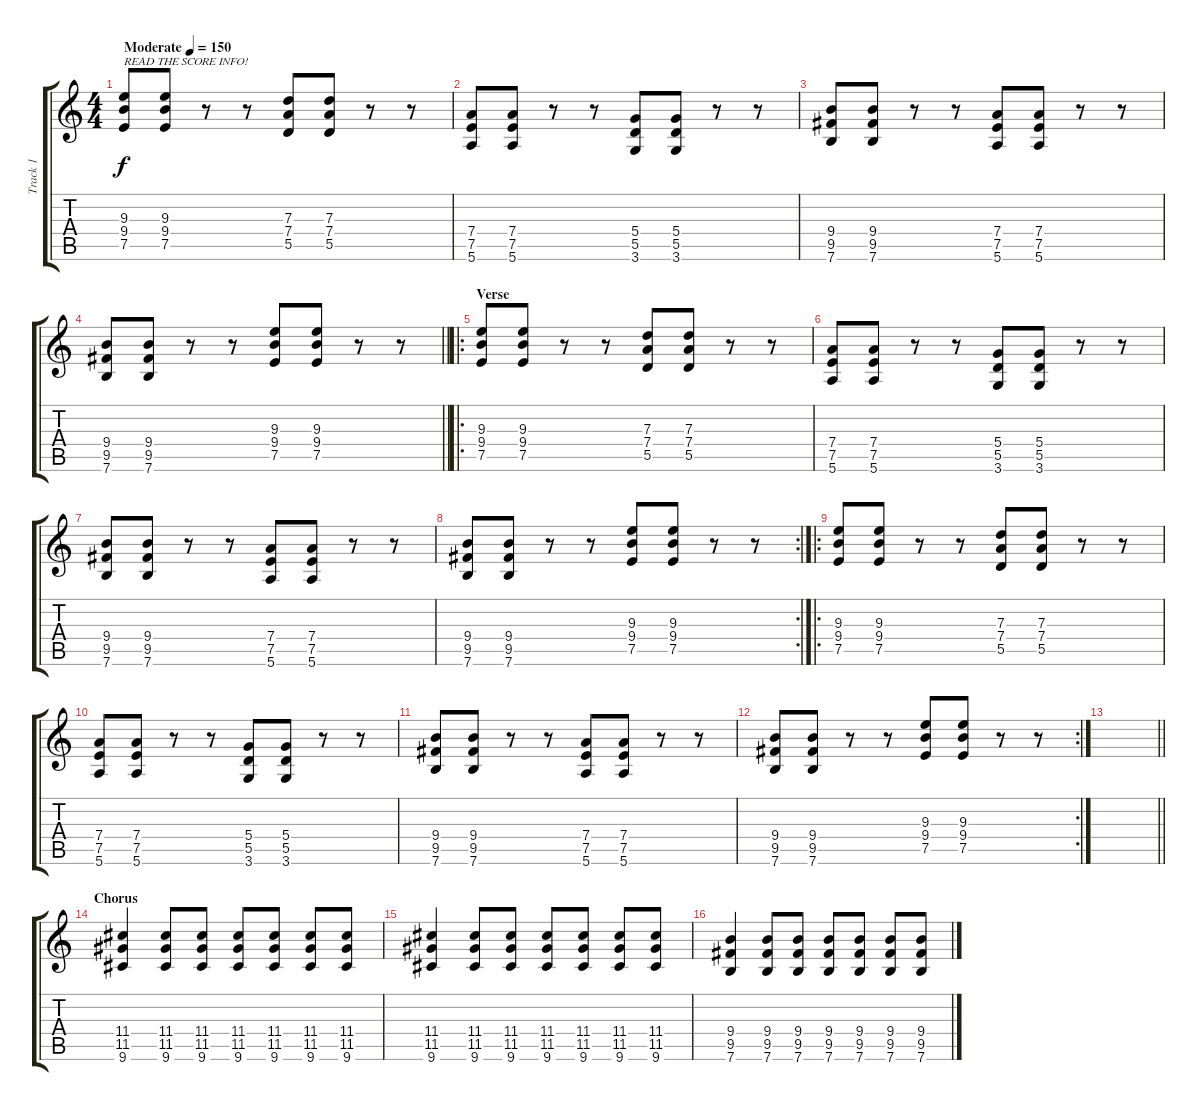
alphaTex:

\track ("Track 1" "Track 1") {instrument overdrivenguitar}
\staff {score tabs}
\tuning (E4 B3 G3 D3 A2 E2) {hide}
\ts (4 4)
\tempo (150 "Moderate")
\clef g2
\ks c
(9.3 9.4 7.5).8{txt "READ THE SCORE INFO!" dy f instrument overdrivenguitar} (9.3 9.4 7.5).8 r.8 r.8 (7.3 7.4 5.5).8 (7.3 7.4 5.5).8 r.8 r.8 |
(7.4 7.5 5.6).8 (7.4 7.5 5.6).8 r.8 r.8 (5.4 5.5 3.6).8 (5.4 5.5 3.6).8 r.8 r.8 |
(9.4 9.5 7.6).8 (9.4 9.5 7.6).8 r.8 r.8 (7.4 7.5 5.6).8 (7.4 7.5 5.6).8 r.8 r.8 |
\barLineRight lightlight
(9.4 9.5 7.6).8 (9.4 9.5 7.6).8 r.8 r.8 (9.3 9.4 7.5).8 (9.3 9.4 7.5).8 r.8 r.8 |
\ro
\section ("" "Verse")
(9.3 9.4 7.5).8 (9.3 9.4 7.5).8 r.8 r.8 (7.3 7.4 5.5).8 (7.3 7.4 5.5).8 r.8 r.8 |
(7.4 7.5 5.6).8 (7.4 7.5 5.6).8 r.8 r.8 (5.4 5.5 3.6).8 (5.4 5.5 3.6).8 r.8 r.8 |
(9.4 9.5 7.6).8 (9.4 9.5 7.6).8 r.8 r.8 (7.4 7.5 5.6).8 (7.4 7.5 5.6).8 r.8 r.8 |
\rc 2
(9.4 9.5 7.6).8 (9.4 9.5 7.6).8 r.8 r.8 (9.3 9.4 7.5).8 (9.3 9.4 7.5).8 r.8 r.8 |
\ro
(9.3 9.4 7.5).8 (9.3 9.4 7.5).8 r.8 r.8 (7.3 7.4 5.5).8 (7.3 7.4 5.5).8 r.8 r.8 |
(7.4 7.5 5.6).8 (7.4 7.5 5.6).8 r.8 r.8 (5.4 5.5 3.6).8 (5.4 5.5 3.6).8 r.8 r.8 |
(9.4 9.5 7.6).8 (9.4 9.5 7.6).8 r.8 r.8 (7.4 7.5 5.6).8 (7.4 7.5 5.6).8 r.8 r.8 |
\rc 2
(9.4 9.5 7.6).8 (9.4 9.5 7.6).8 r.8 r.8 (9.3 9.4 7.5).8 (9.3 9.4 7.5).8 r.8 r.8 |
\barLineRight lightlight
|
\section ("" "Chorus")
(11.4 11.5 9.6).4 (11.4 11.5 9.6).8 (11.4 11.5 9.6).8 (11.4 11.5 9.6).8 (11.4 11.5 9.6).8 (11.4 11.5 9.6).8 (11.4 11.5 9.6).8 |
(11.4 11.5 9.6).4 (11.4 11.5 9.6).8 (11.4 11.5 9.6).8 (11.4 11.5 9.6).8 (11.4 11.5 9.6).8 (11.4 11.5 9.6).8 (11.4 11.5 9.6).8 |
(9.4 9.5 7.6).4 (9.4 9.5 7.6).8 (9.4 9.5 7.6).8 (9.4 9.5 7.6).8 (9.4 9.5 7.6).8 (9.4 9.5 7.6).8 (9.4 9.5 7.6).8
